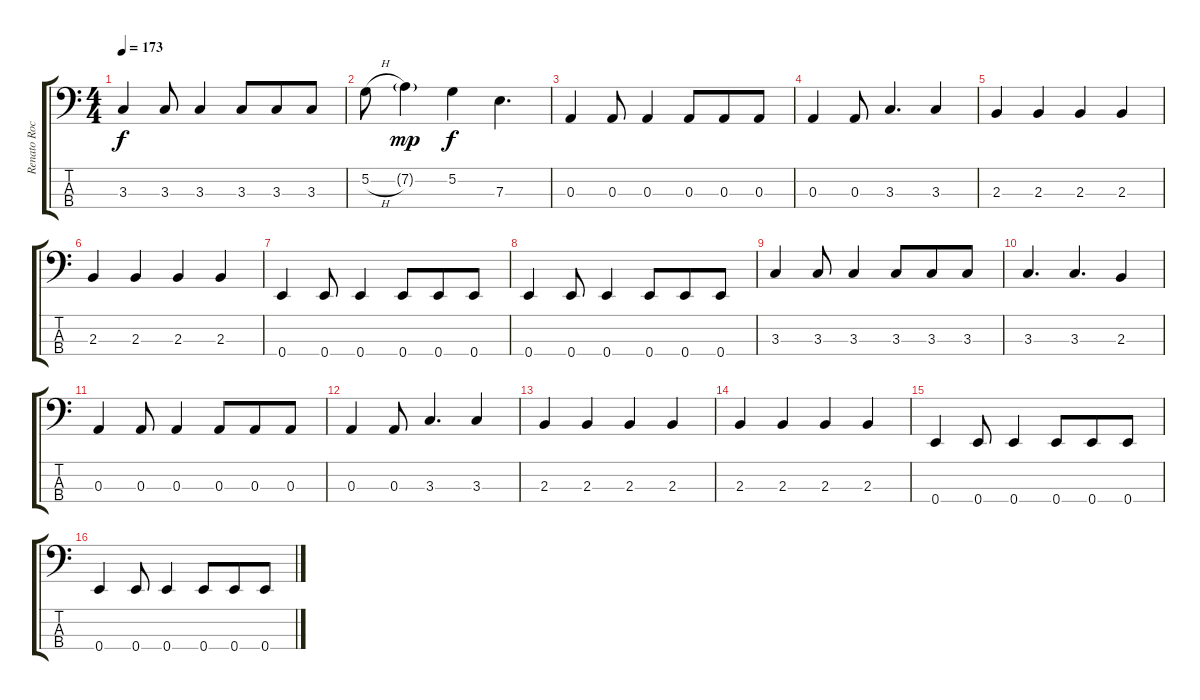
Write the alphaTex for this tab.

\track ("Renato Rocha (Baixo)" "Renato Roc") {instrument electricbassfinger}
\staff {score tabs}
\tuning (G2 D2 A1 E1) {hide}
\ts (4 4)
\tempo 173
\clef f4
\ks c
3.3.4{dy f} 3.3.8 3.3.4 3.3.8{beam merge} 3.3.8 3.3.8 |
5.2{h}.8 7.2{g}.4{dy mp} 5.2.4{dy f} 7.3.4{d} |
0.3.4 0.3.8 0.3.4 0.3.8{beam merge} 0.3.8 0.3.8 |
0.3.4 0.3.8 3.3.4{d} 3.3.4 |
2.3.4 2.3.4 2.3.4 2.3.4 |
2.3.4 2.3.4 2.3.4 2.3.4 |
0.4.4 0.4.8 0.4.4 0.4.8{beam merge} 0.4.8 0.4.8 |
0.4.4 0.4.8 0.4.4 0.4.8{beam merge} 0.4.8 0.4.8 |
3.3.4 3.3.8 3.3.4 3.3.8{beam merge} 3.3.8 3.3.8 |
3.3.4{d} 3.3.4{d} 2.3.4 |
0.3.4 0.3.8 0.3.4 0.3.8{beam merge} 0.3.8 0.3.8 |
0.3.4 0.3.8 3.3.4{d} 3.3.4 |
2.3.4 2.3.4 2.3.4 2.3.4 |
2.3.4 2.3.4 2.3.4 2.3.4 |
0.4.4 0.4.8 0.4.4 0.4.8{beam merge} 0.4.8 0.4.8 |
0.4.4 0.4.8 0.4.4 0.4.8{beam merge} 0.4.8 0.4.8
